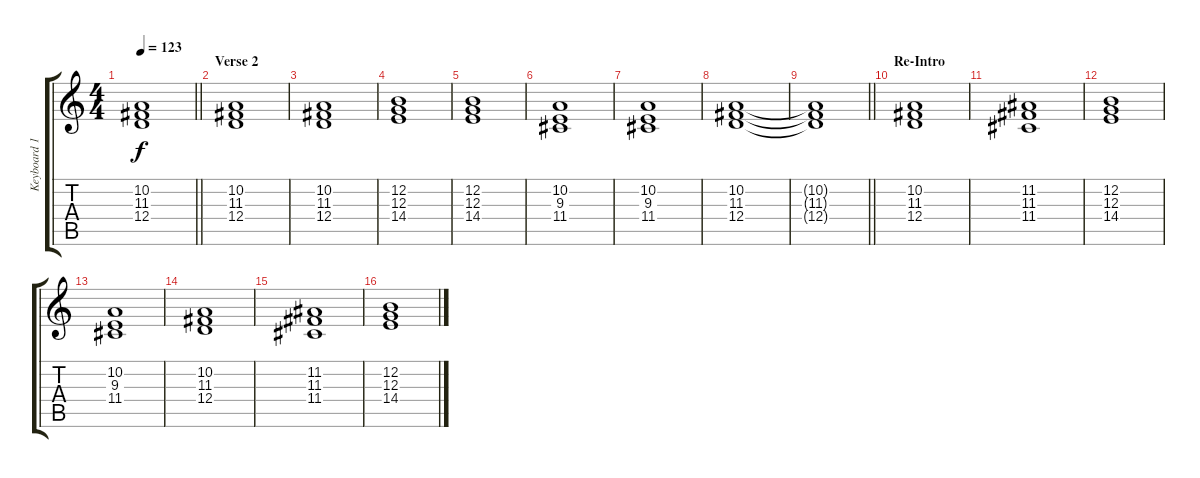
\track ("Keyboard 1" "Keyboard 1") {instrument stringensemble1}
\staff {score tabs}
\tuning (E4 B3 G3 D3 A2 E2) {hide}
\ts (4 4)
\tempo 123
\clef g2
\barLineRight lightlight
\ks c
(10.2{t} 11.3{t} 12.4{t}).1{dy f} |
\section ("" "Verse 2")
(10.2 11.3 12.4).1 |
(10.2 11.3 12.4).1 |
(12.2 12.3 14.4).1 |
(12.2 12.3 14.4).1 |
(10.2 9.3 11.4).1 |
(10.2 9.3 11.4).1 |
(10.2 11.3 12.4).1 |
\barLineRight lightlight
(10.2{t} 11.3{t} 12.4{t}).1 |
\section ("" "Re-Intro")
(10.2 11.3 12.4).1 |
(11.2 11.3 11.4).1 |
(12.2 12.3 14.4).1 |
(10.2 9.3 11.4).1 |
(10.2 11.3 12.4).1 |
(11.2 11.3 11.4).1 |
(12.2 12.3 14.4).1
